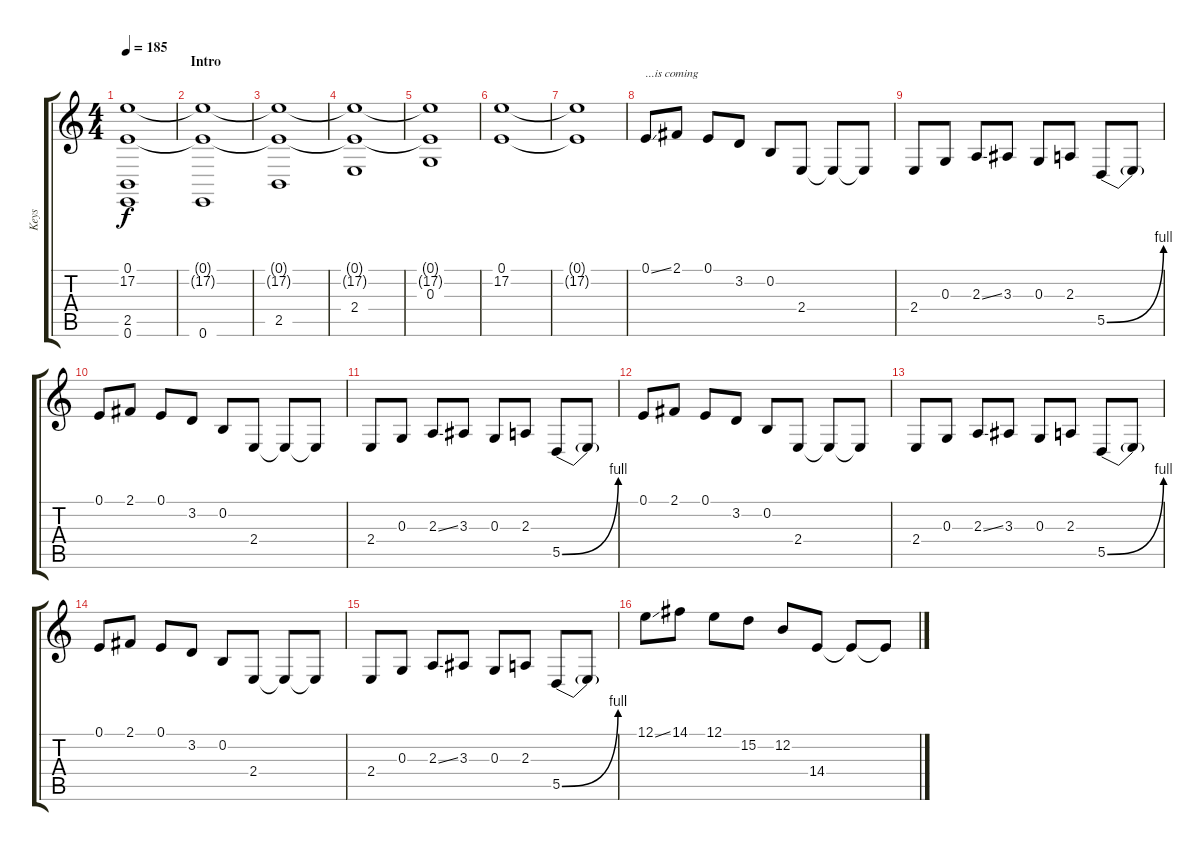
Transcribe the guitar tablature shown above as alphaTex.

\track ("Keys" "Keys") {instrument stringensemble1}
\staff {score tabs}
\tuning (E4 B3 G3 D3 A2 E2) {hide}
\ts (4 4)
\tempo 185
\clef g2
\ks c
(0.1 17.2 2.5 0.6).1{dy f instrument stringensemble1} |
\section ("" "Intro")
(0.1{t} 17.2{t} 0.6).1 |
(0.1{t} 17.2{t} 2.5).1 |
(0.1{t} 17.2{t} 2.4).1 |
(0.1{t} 17.2{t} 0.3).1 |
(0.1 17.2).1 |
(0.1{t} 17.2{t}).1 |
0.1{ss}.8{txt "...is coming" volume 15 balance 3 instrument lead1square} 2.1.8 0.1.8 3.2.8 0.2.8 2.4.8 2.4{t}.8 2.4{t}.8 |
2.4.8 0.3.8 2.3{ss}.8 3.3.8 0.3.8 2.3.8 5.5{be (bend 0 0 60 4)}.8 5.5{t}.8 |
0.1.8 2.1.8 0.1.8 3.2.8 0.2.8 2.4.8 2.4{t}.8 2.4{t}.8 |
2.4.8 0.3.8 2.3{ss}.8 3.3.8 0.3.8 2.3.8 5.5{be (bend 0 0 60 4)}.8 5.5{t}.8 |
0.1.8 2.1.8 0.1.8 3.2.8 0.2.8 2.4.8 2.4{t}.8 2.4{t}.8 |
2.4.8 0.3.8 2.3{ss}.8 3.3.8 0.3.8 2.3.8 5.5{be (bend 0 0 60 4)}.8 5.5{t}.8 |
0.1.8 2.1.8 0.1.8 3.2.8 0.2.8 2.4.8 2.4{t}.8 2.4{t}.8 |
2.4.8 0.3.8 2.3{ss}.8 3.3.8 0.3.8 2.3.8 5.5{be (bend 0 0 60 4)}.8 5.5{t}.8 |
12.1{ss}.8 14.1.8 12.1.8 15.2.8 12.2.8 14.4.8 14.4{t}.8 14.4{t}.8
